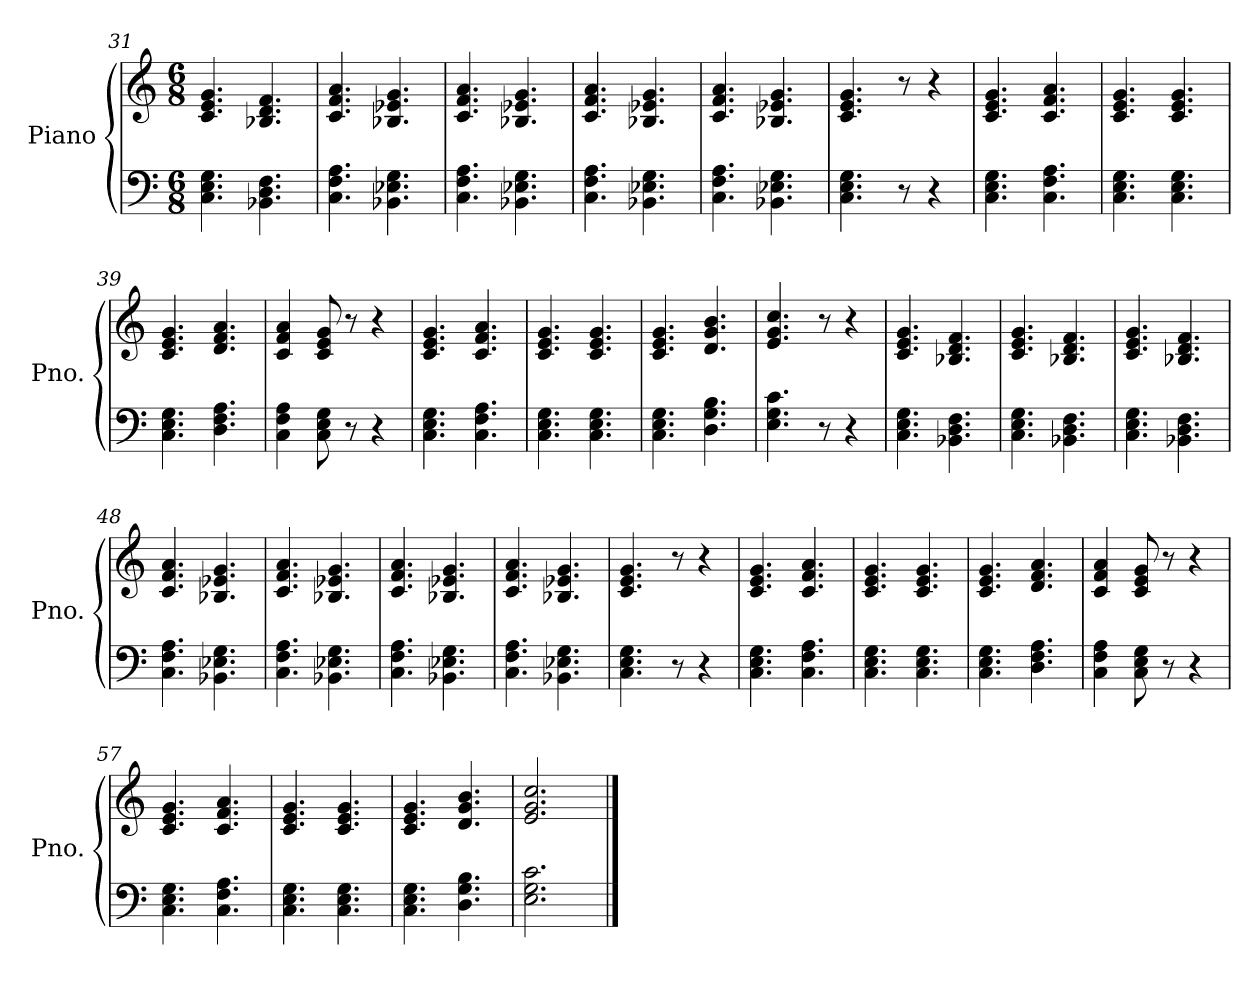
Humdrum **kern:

**kern	**kern
*part1	*part1
*staff2	*staff1
*I"Piano	*
*I'Pno.	*
*clefF4	*clefG2
*k[]	*k[]
*M6/8	*M6/8
=31	=31
4.C\ 4.E\ 4.G\	4.c/ 4.e/ 4.g/
4.BB-X\ 4.D\ 4.F\	4.B-X/ 4.d/ 4.f/
!!LO:LB:g=z
=32	=32
4.C\ 4.F\ 4.A\	4.c/ 4.f/ 4.a/
4.BB-X\ 4.E-X\ 4.G\	4.B-X/ 4.e-X/ 4.g/
=33	=33
4.C\ 4.F\ 4.A\	4.c/ 4.f/ 4.a/
4.BB-X\ 4.E-X\ 4.G\	4.B-X/ 4.e-X/ 4.g/
=34	=34
4.C\ 4.F\ 4.A\	4.c/ 4.f/ 4.a/
4.BB-X\ 4.E-X\ 4.G\	4.B-X/ 4.e-X/ 4.g/
=35	=35
4.C\ 4.F\ 4.A\	4.c/ 4.f/ 4.a/
4.BB-X\ 4.E-X\ 4.G\	4.B-X/ 4.e-X/ 4.g/
=36	=36
4.C\ 4.E\ 4.G\	4.c/ 4.e/ 4.g/
8r	8r
4r	4r
=37	=37
4.C\ 4.E\ 4.G\	4.c/ 4.e/ 4.g/
4.C\ 4.F\ 4.A\	4.c/ 4.f/ 4.a/
=38	=38
4.C\ 4.E\ 4.G\	4.c/ 4.e/ 4.g/
4.C\ 4.E\ 4.G\	4.c/ 4.e/ 4.g/
=39	=39
4.C\ 4.E\ 4.G\	4.c/ 4.e/ 4.g/
4.D\ 4.F\ 4.A\	4.d/ 4.f/ 4.a/
=40	=40
4C\ 4F\ 4A\	4c/ 4f/ 4a/
8C\ 8E\ 8G\	8c/ 8e/ 8g/
8r	8r
4r	4r
=41	=41
4.C\ 4.E\ 4.G\	4.c/ 4.e/ 4.g/
4.C\ 4.F\ 4.A\	4.c/ 4.f/ 4.a/
!!LO:PB:g=z
=42	=42
4.C\ 4.E\ 4.G\	4.c/ 4.e/ 4.g/
4.C\ 4.E\ 4.G\	4.c/ 4.e/ 4.g/
=43	=43
4.C\ 4.E\ 4.G\	4.c/ 4.e/ 4.g/
4.D\ 4.G\ 4.B\	4.d/ 4.g/ 4.b/
=44	=44
4.E\ 4.G\ 4.c\	4.e/ 4.g/ 4.cc/
8r	8r
4r	4r
=45	=45
4.C\ 4.E\ 4.G\	4.c/ 4.e/ 4.g/
4.BB-X\ 4.D\ 4.F\	4.B-X/ 4.d/ 4.f/
=46	=46
4.C\ 4.E\ 4.G\	4.c/ 4.e/ 4.g/
4.BB-X\ 4.D\ 4.F\	4.B-X/ 4.d/ 4.f/
=47	=47
4.C\ 4.E\ 4.G\	4.c/ 4.e/ 4.g/
4.BB-X\ 4.D\ 4.F\	4.B-X/ 4.d/ 4.f/
=48	=48
4.C\ 4.F\ 4.A\	4.c/ 4.f/ 4.a/
4.BB-X\ 4.E-X\ 4.G\	4.B-X/ 4.e-X/ 4.g/
=49	=49
4.C\ 4.F\ 4.A\	4.c/ 4.f/ 4.a/
4.BB-X\ 4.E-X\ 4.G\	4.B-X/ 4.e-X/ 4.g/
=50	=50
4.C\ 4.F\ 4.A\	4.c/ 4.f/ 4.a/
4.BB-X\ 4.E-X\ 4.G\	4.B-X/ 4.e-X/ 4.g/
!!LO:LB:g=z
=51	=51
4.C\ 4.F\ 4.A\	4.c/ 4.f/ 4.a/
4.BB-X\ 4.E-X\ 4.G\	4.B-X/ 4.e-X/ 4.g/
=52	=52
4.C\ 4.E\ 4.G\	4.c/ 4.e/ 4.g/
8r	8r
4r	4r
=53	=53
4.C\ 4.E\ 4.G\	4.c/ 4.e/ 4.g/
4.C\ 4.F\ 4.A\	4.c/ 4.f/ 4.a/
=54	=54
4.C\ 4.E\ 4.G\	4.c/ 4.e/ 4.g/
4.C\ 4.E\ 4.G\	4.c/ 4.e/ 4.g/
=55	=55
4.C\ 4.E\ 4.G\	4.c/ 4.e/ 4.g/
4.D\ 4.F\ 4.A\	4.d/ 4.f/ 4.a/
=56	=56
4C\ 4F\ 4A\	4c/ 4f/ 4a/
8C\ 8E\ 8G\	8c/ 8e/ 8g/
8r	8r
4r	4r
=57	=57
4.C\ 4.E\ 4.G\	4.c/ 4.e/ 4.g/
4.C\ 4.F\ 4.A\	4.c/ 4.f/ 4.a/
=58	=58
4.C\ 4.E\ 4.G\	4.c/ 4.e/ 4.g/
4.C\ 4.E\ 4.G\	4.c/ 4.e/ 4.g/
=59	=59
4.C\ 4.E\ 4.G\	4.c/ 4.e/ 4.g/
4.D\ 4.G\ 4.B\	4.d/ 4.g/ 4.b/
=60	=60
2.E\ 2.G\ 2.c\	2.e/ 2.g/ 2.cc/
==	==
*-	*-
